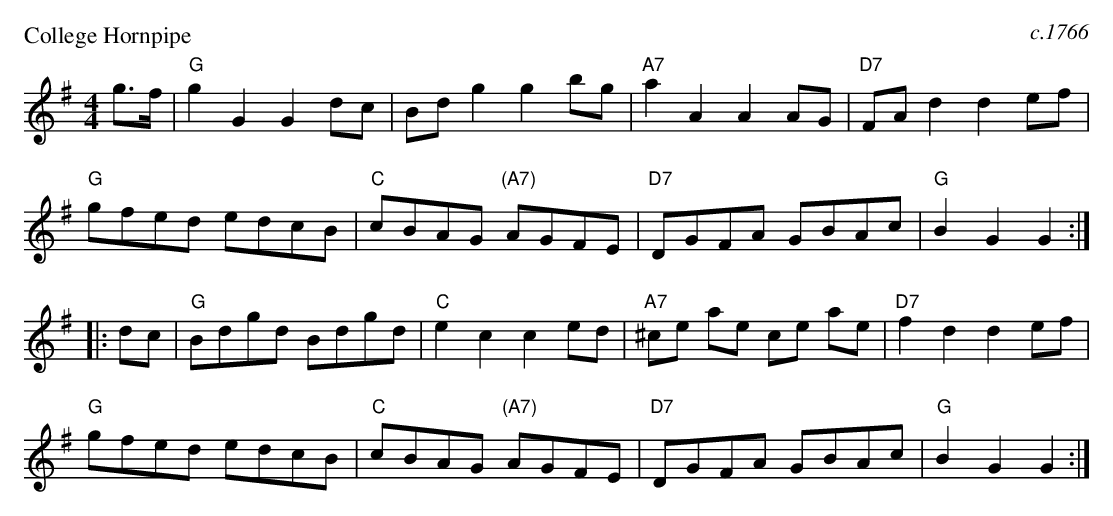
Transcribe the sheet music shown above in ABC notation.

X:1
P: College Hornpipe
O: c.1766
M: 4/4
L: 1/8
K: G
g>f \
| "G"g2 G2 G2dc | Bd g2 g2 bg | "A7"a2 A2 A2 AG | "D7"FA d2 d2 ef |
"G"gfed edcB | "C"cBAG "(A7)"AGFE | "D7"DGFA GBAc | "G"B2G2 G2 :|
|: dc |\
"G"Bdgd Bdgd | "C"e2 c2 c2 ed | "A7"^ce ae ce ae | "D7"f2 d2 d2 ef |
"G"gfed edcB | "C"cBAG "(A7)"AGFE | "D7"DGFA GBAc | "G"B2G2 G2 :|
